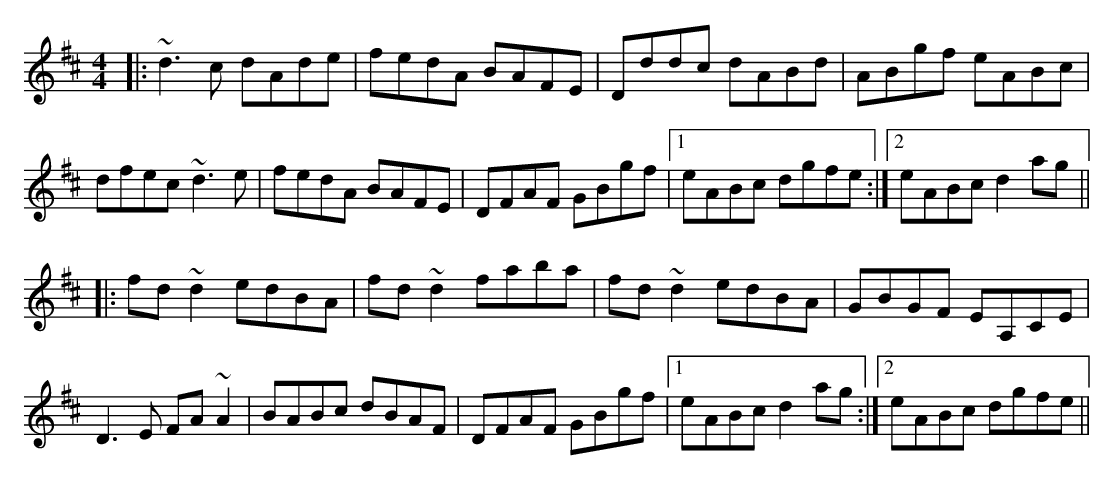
X:1
M:4/4
K:D
|:~d3c dAde|fedA BAFE|Dddc dABd|ABgf eABc|
dfec ~d3e|fedA BAFE|DFAF GBgf|1 eABc dgfe:|2 eABc d2ag||
|:fd~d2 edBA|fd~d2 faba|fd~d2 edBA|GBGF EA,CE|
D3E FA~A2|BABc dBAF|DFAF GBgf|1 eABc d2ag:|2 eABc dgfe||
